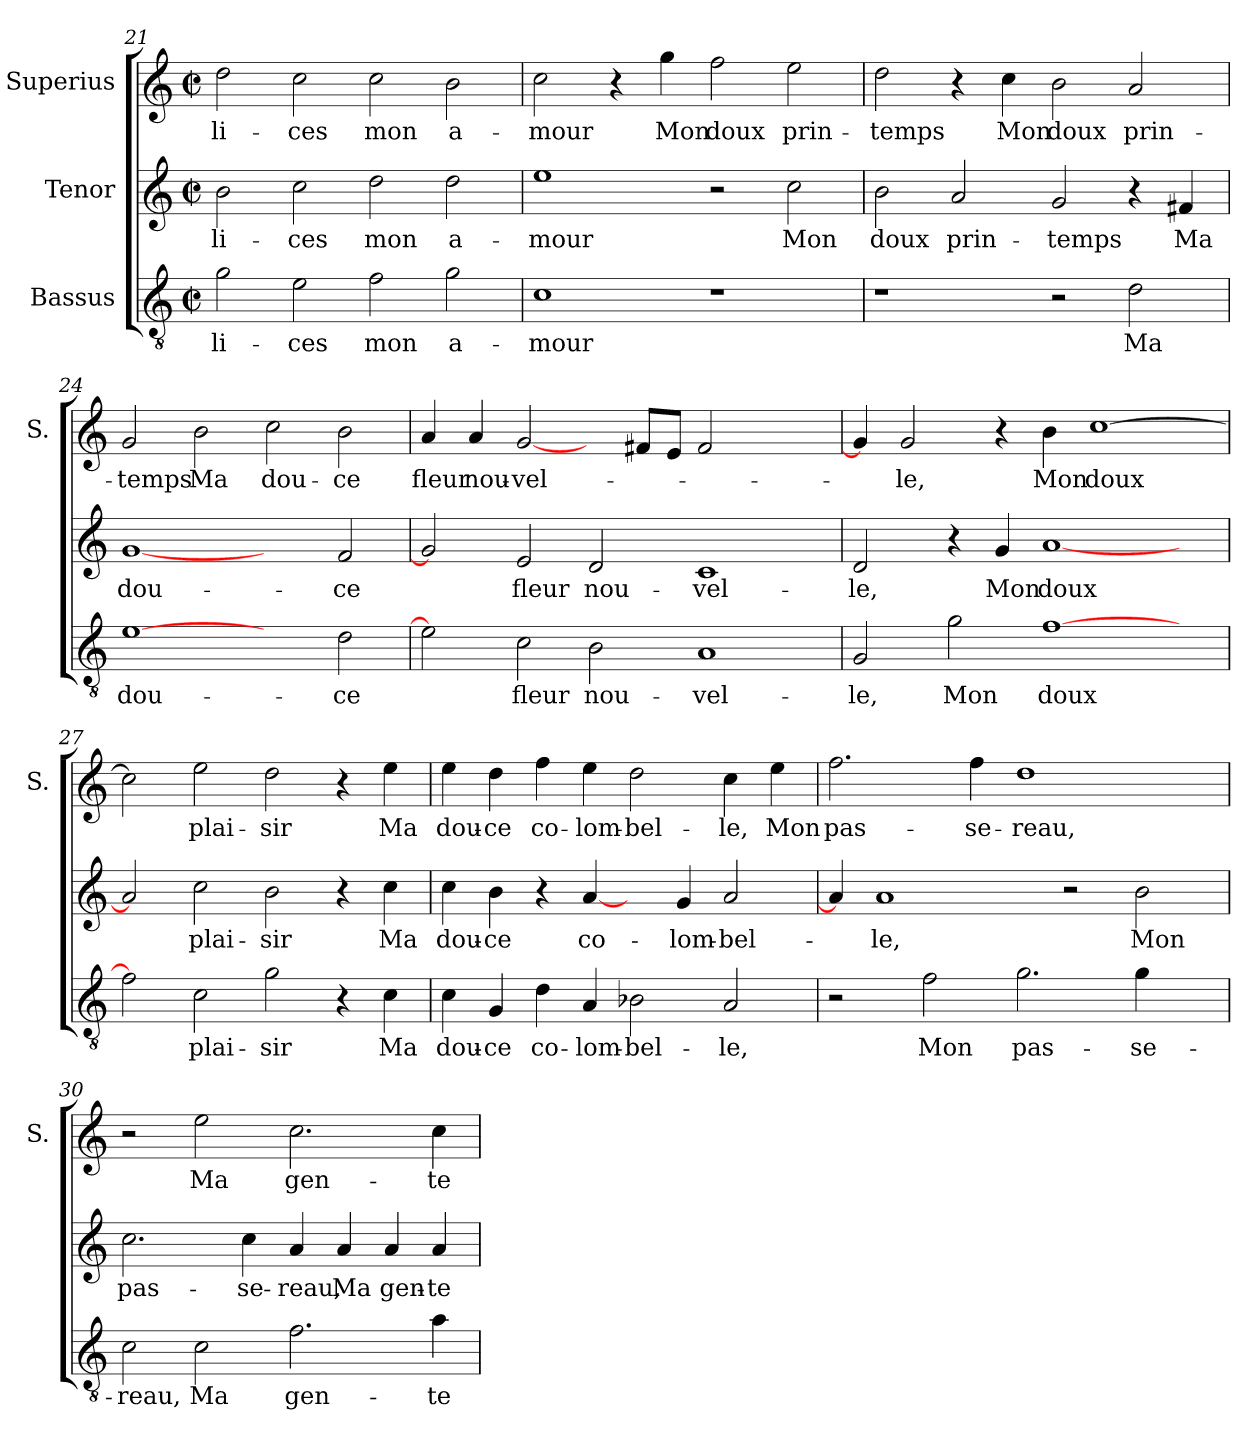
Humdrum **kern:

**kern	**text	**kern	**text	**kern	**text
*part3	*part3	*part2	*part2	*part1	*part1
*staff3	*staff3	*staff2	*staff2	*staff1	*staff1
*I"Bassus	*	*I"Tenor	*	*I"Superius	*
*	*	*	*	*I'S.	*
!!LO:PB:g=z
*clefGv2	*	*clefG2	*	*clefG2	*
*k[]	*	*k[]	*	*k[]	*
*C:	*	*C:	*	*C:	*
*M2/2	*	*M2/2	*	*M2/2	*
*met(c|)	*	*met(c|)	*	*met(c|)	*
=21	=21	=21	=21	=21	=21
2g\	-li-	2b\	-li-	2dd\	-li-
2e\	-ces	2cc\	-ces	2cc\	-ces
2f\	mon	2dd\	mon	2cc\	mon
2g\	a-	2dd\	a-	2b\	a-
=22	=22	=22	=22	=22	=22
1c\	-mour	1ee\	-mour	2cc\	-mour
.	.	.	.	4r	.
.	.	.	.	4gg\	Mon
1r	.	2r	.	2ff\	doux
.	.	2cc\	Mon	2ee\	prin-
=23	=23	=23	=23	=23	=23
1r	.	2b\	doux	2dd\	-temps
.	.	2a/	prin-	4r	.
.	.	.	.	4cc\	Mon
2r	.	2g/	-temps	2b\	doux
2d\	Ma	4r	.	2a/	prin-
.	.	4f#X/	Ma	.	.
=24	=24	=24	=24	=24	=24
[1e\	dou-	[1g/	dou-	2g/	-temps
.	.	.	.	2b\	Ma
2ryy	.	2ryy	.	2cc\	dou-
2d\	-ce	2f/	-ce	2b\	-ce
=25	=25	=25	=25	=25	=25
2e\]	.	2g/]	.	4a/	fleur
.	.	.	.	4a/	nou-
2c\	fleur	2e/	fleur	[2g/	-vel-
2B\	nou-	2d/	nou-	4ryy	.
.	.	.	.	8f#X/L	.
.	.	.	.	8e/J	.
1A/	-vel-	1c/	-vel-	2f#/	.
.	.	.	.	2ryy	.
!!LO:LB:g=z
=26	=26	=26	=26	=26	=26
2G/	-le,	2d/	-le,	4g/]	.
.	.	.	.	2g/	-le,
2g\	Mon	4r	.	.	.
.	.	4g/	Mon	4r	.
[1f\	doux	[1a/	doux	4b\	Mon
.	.	.	.	[1cc\	doux
4ryy	.	4ryy	.	.	.
=27	=27	=27	=27	=27	=27
2f\]	.	2a/]	.	2cc\]	.
2c\	plai-	2cc\	plai-	2ee\	plai-
2g\	-sir	2b\	-sir	2dd\	-sir
4r	.	4r	.	4r	.
4c\	Ma	4cc\	Ma	4ee\	Ma
=28	=28	=28	=28	=28	=28
4c\	dou-	4cc\	dou-	4ee\	dou-
4G/	-ce	4b\	-ce	4dd\	-ce
4d\	co-	4r	.	4ff\	co-
4A/	-lom-	[4a/	co-	4ee\	-lom-
2B-X\	-bel-	4ryy	.	2dd\	-bel-
.	.	4g/	-lom-	.	.
2A/	-le,	2a/	-bel-	4cc\	-le,
.	.	.	.	4ee\	Mon
=29	=29	=29	=29	=29	=29
2r	.	4a/]	.	2.ff\	pas-
.	.	1a/	-le,	.	.
2f\	Mon	.	.	.	.
.	.	.	.	4ff\	-se-
2.g\	pas-	.	.	1dd\	-reau,
.	.	2r	.	.	.
4g\	-se-	2b\	Mon	.	.
4ryy	.	.	.	4ryy	.
!!LO:LB:g=z
=30	=30	=30	=30	=30	=30
2c\	-reau,	2.cc\	pas-	2r	.
2c\	Ma	.	.	2ee\	Ma
.	.	4cc\	-se-	.	.
2.f\	gen-	4a/	-reau,	2.cc\	gen-
.	.	4a/	Ma	.	.
.	.	4a/	gen-	.	.
4a\	-te	4a/	-te	4cc\	-te
=	=	=	=	=	=
*-	*-	*-	*-	*-	*-
